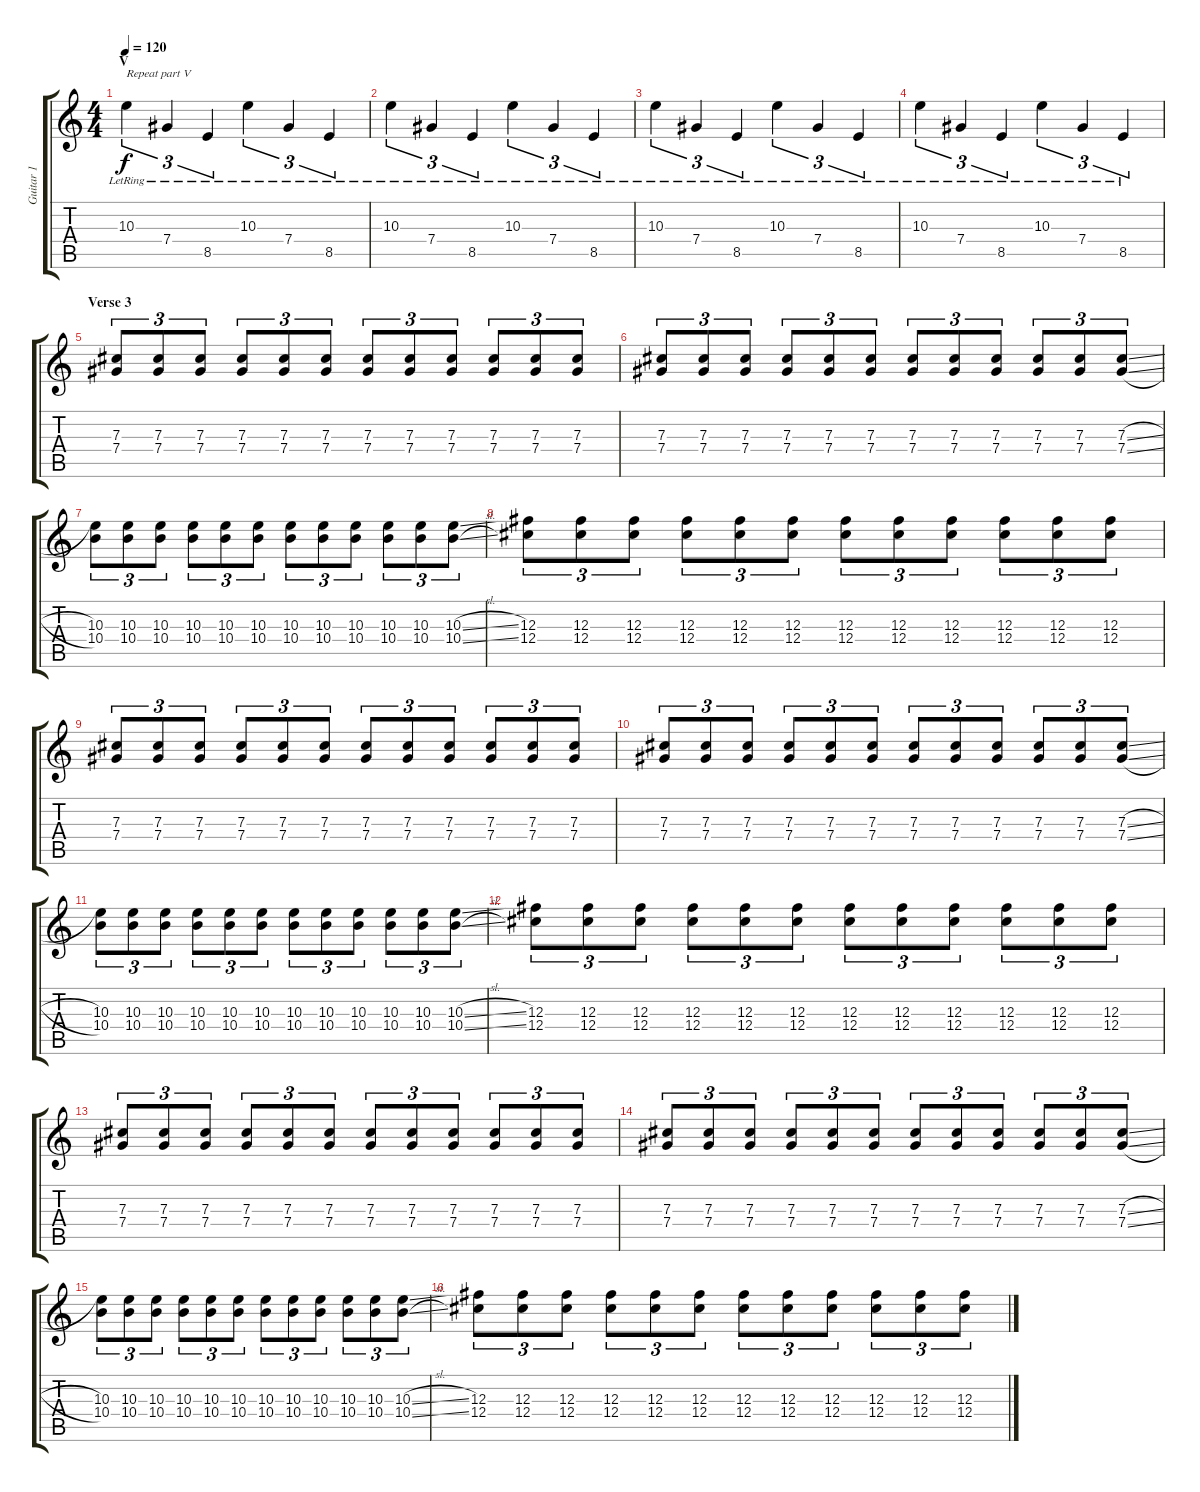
\track ("Guitar 1" "Guitar 1") {instrument distortionguitar}
\staff {score tabs}
\tuning (Eb4 Bb3 Gb3 Db3 Ab2 Db2) {hide}
\ts (4 4)
\section ("" "V")
\tempo 120
\clef g2
\ks c
10.3{lr}.4{tu (3 2) txt "Repeat part V" dy f} 7.4{lr}.4{tu (3 2)} 8.5{lr}.4{tu (3 2)} 10.3{lr}.4{tu (3 2)} 7.4{lr}.4{tu (3 2)} 8.5{lr}.4{tu (3 2)} |
10.3{lr}.4{tu (3 2)} 7.4{lr}.4{tu (3 2)} 8.5{lr}.4{tu (3 2)} 10.3{lr}.4{tu (3 2)} 7.4{lr}.4{tu (3 2)} 8.5{lr}.4{tu (3 2)} |
10.3{lr}.4{tu (3 2)} 7.4{lr}.4{tu (3 2)} 8.5{lr}.4{tu (3 2)} 10.3{lr}.4{tu (3 2)} 7.4{lr}.4{tu (3 2)} 8.5{lr}.4{tu (3 2)} |
10.3{lr}.4{tu (3 2)} 7.4{lr}.4{tu (3 2)} 8.5{lr}.4{tu (3 2)} 10.3{lr}.4{tu (3 2)} 7.4{lr}.4{tu (3 2)} 8.5{lr}.4{tu (3 2)} |
\section ("" "Verse 3")
(7.3 7.4).8{tu (3 2) instrument distortionguitar} (7.3 7.4).8{tu (3 2)} (7.3 7.4).8{tu (3 2)} (7.3 7.4).8{tu (3 2)} (7.3 7.4).8{tu (3 2)} (7.3 7.4).8{tu (3 2)} (7.3 7.4).8{tu (3 2)} (7.3 7.4).8{tu (3 2)} (7.3 7.4).8{tu (3 2)} (7.3 7.4).8{tu (3 2)} (7.3 7.4).8{tu (3 2)} (7.3 7.4).8{tu (3 2)} |
(7.3 7.4).8{tu (3 2)} (7.3 7.4).8{tu (3 2)} (7.3 7.4).8{tu (3 2)} (7.3 7.4).8{tu (3 2)} (7.3 7.4).8{tu (3 2)} (7.3 7.4).8{tu (3 2)} (7.3 7.4).8{tu (3 2)} (7.3 7.4).8{tu (3 2)} (7.3 7.4).8{tu (3 2)} (7.3 7.4).8{tu (3 2)} (7.3 7.4).8{tu (3 2)} (7.3{sl} 7.4{sl}).8{tu (3 2)} |
(10.3 10.4).8{tu (3 2)} (10.3 10.4).8{tu (3 2)} (10.3 10.4).8{tu (3 2)} (10.3 10.4).8{tu (3 2)} (10.3 10.4).8{tu (3 2)} (10.3 10.4).8{tu (3 2)} (10.3 10.4).8{tu (3 2)} (10.3 10.4).8{tu (3 2)} (10.3 10.4).8{tu (3 2)} (10.3 10.4).8{tu (3 2)} (10.3 10.4).8{tu (3 2)} (10.3{sl} 10.4{sl}).8{tu (3 2)} |
(12.3 12.4).8{tu (3 2)} (12.3 12.4).8{tu (3 2)} (12.3 12.4).8{tu (3 2)} (12.3 12.4).8{tu (3 2)} (12.3 12.4).8{tu (3 2)} (12.3 12.4).8{tu (3 2)} (12.3 12.4).8{tu (3 2)} (12.3 12.4).8{tu (3 2)} (12.3 12.4).8{tu (3 2)} (12.3 12.4).8{tu (3 2)} (12.3 12.4).8{tu (3 2)} (12.3 12.4).8{tu (3 2)} |
(7.3 7.4).8{tu (3 2)} (7.3 7.4).8{tu (3 2)} (7.3 7.4).8{tu (3 2)} (7.3 7.4).8{tu (3 2)} (7.3 7.4).8{tu (3 2)} (7.3 7.4).8{tu (3 2)} (7.3 7.4).8{tu (3 2)} (7.3 7.4).8{tu (3 2)} (7.3 7.4).8{tu (3 2)} (7.3 7.4).8{tu (3 2)} (7.3 7.4).8{tu (3 2)} (7.3 7.4).8{tu (3 2)} |
(7.3 7.4).8{tu (3 2)} (7.3 7.4).8{tu (3 2)} (7.3 7.4).8{tu (3 2)} (7.3 7.4).8{tu (3 2)} (7.3 7.4).8{tu (3 2)} (7.3 7.4).8{tu (3 2)} (7.3 7.4).8{tu (3 2)} (7.3 7.4).8{tu (3 2)} (7.3 7.4).8{tu (3 2)} (7.3 7.4).8{tu (3 2)} (7.3 7.4).8{tu (3 2)} (7.3{sl} 7.4{sl}).8{tu (3 2)} |
(10.3 10.4).8{tu (3 2)} (10.3 10.4).8{tu (3 2)} (10.3 10.4).8{tu (3 2)} (10.3 10.4).8{tu (3 2)} (10.3 10.4).8{tu (3 2)} (10.3 10.4).8{tu (3 2)} (10.3 10.4).8{tu (3 2)} (10.3 10.4).8{tu (3 2)} (10.3 10.4).8{tu (3 2)} (10.3 10.4).8{tu (3 2)} (10.3 10.4).8{tu (3 2)} (10.3{sl} 10.4{sl}).8{tu (3 2)} |
(12.3 12.4).8{tu (3 2)} (12.3 12.4).8{tu (3 2)} (12.3 12.4).8{tu (3 2)} (12.3 12.4).8{tu (3 2)} (12.3 12.4).8{tu (3 2)} (12.3 12.4).8{tu (3 2)} (12.3 12.4).8{tu (3 2)} (12.3 12.4).8{tu (3 2)} (12.3 12.4).8{tu (3 2)} (12.3 12.4).8{tu (3 2)} (12.3 12.4).8{tu (3 2)} (12.3 12.4).8{tu (3 2)} |
(7.3 7.4).8{tu (3 2)} (7.3 7.4).8{tu (3 2)} (7.3 7.4).8{tu (3 2)} (7.3 7.4).8{tu (3 2)} (7.3 7.4).8{tu (3 2)} (7.3 7.4).8{tu (3 2)} (7.3 7.4).8{tu (3 2)} (7.3 7.4).8{tu (3 2)} (7.3 7.4).8{tu (3 2)} (7.3 7.4).8{tu (3 2)} (7.3 7.4).8{tu (3 2)} (7.3 7.4).8{tu (3 2)} |
(7.3 7.4).8{tu (3 2)} (7.3 7.4).8{tu (3 2)} (7.3 7.4).8{tu (3 2)} (7.3 7.4).8{tu (3 2)} (7.3 7.4).8{tu (3 2)} (7.3 7.4).8{tu (3 2)} (7.3 7.4).8{tu (3 2)} (7.3 7.4).8{tu (3 2)} (7.3 7.4).8{tu (3 2)} (7.3 7.4).8{tu (3 2)} (7.3 7.4).8{tu (3 2)} (7.3{sl} 7.4{sl}).8{tu (3 2)} |
(10.3 10.4).8{tu (3 2)} (10.3 10.4).8{tu (3 2)} (10.3 10.4).8{tu (3 2)} (10.3 10.4).8{tu (3 2)} (10.3 10.4).8{tu (3 2)} (10.3 10.4).8{tu (3 2)} (10.3 10.4).8{tu (3 2)} (10.3 10.4).8{tu (3 2)} (10.3 10.4).8{tu (3 2)} (10.3 10.4).8{tu (3 2)} (10.3 10.4).8{tu (3 2)} (10.3{sl} 10.4{sl}).8{tu (3 2)} |
(12.3 12.4).8{tu (3 2)} (12.3 12.4).8{tu (3 2)} (12.3 12.4).8{tu (3 2)} (12.3 12.4).8{tu (3 2)} (12.3 12.4).8{tu (3 2)} (12.3 12.4).8{tu (3 2)} (12.3 12.4).8{tu (3 2)} (12.3 12.4).8{tu (3 2)} (12.3 12.4).8{tu (3 2)} (12.3 12.4).8{tu (3 2)} (12.3 12.4).8{tu (3 2)} (12.3 12.4).8{tu (3 2)}
